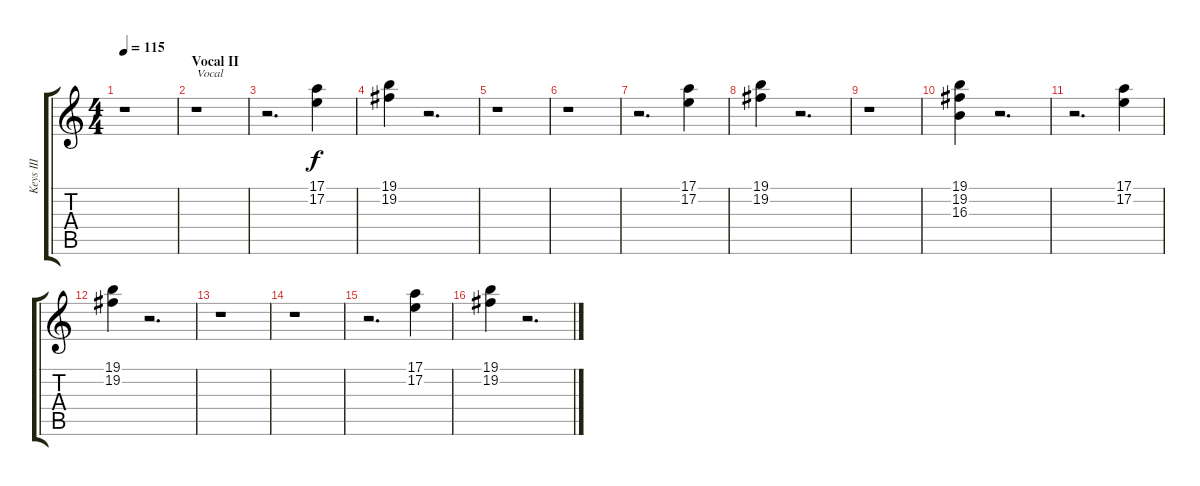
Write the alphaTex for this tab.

\track ("Keys III" "Keys III") {instrument synthstrings1}
\staff {score tabs}
\tuning (E4 B3 G3 D3 A2 E2) {hide}
\ts (4 4)
\tempo 115
\clef g2
\ks c
r.1{dy f} |
\section ("" "Vocal II")
r.1{txt "Vocal"} |
r.2{d} (17.1 17.2).4 |
(19.1 19.2).4 r.2{d} |
r.1 |
r.1 |
r.2{d} (17.1 17.2).4 |
(19.1 19.2).4 r.2{d} |
r.1 |
\section ("" "")
(19.1 19.2 16.3).4 r.2{d} |
\section ("" "")
r.2{d} (17.1 17.2).4 |
(19.1 19.2).4 r.2{d} |
r.1 |
r.1 |
r.2{d} (17.1 17.2).4 |
(19.1 19.2).4 r.2{d}
